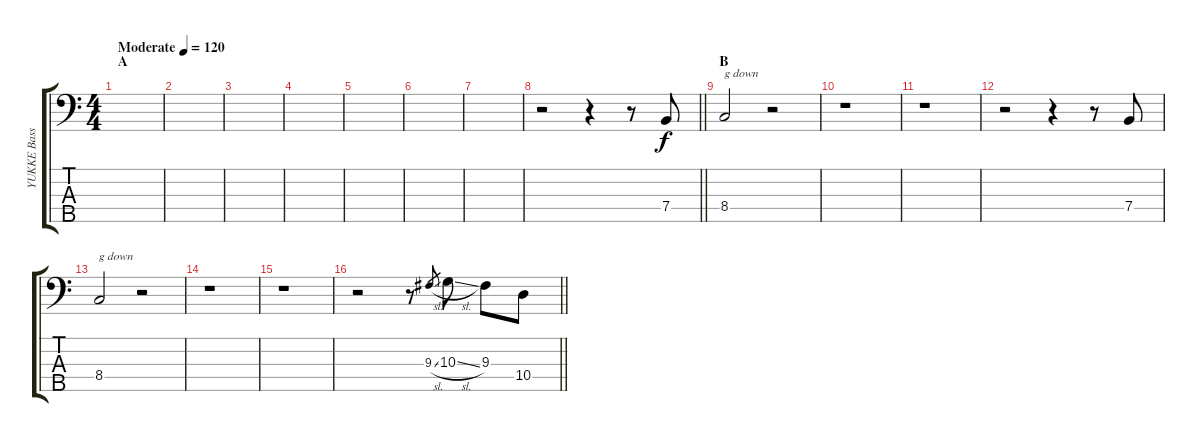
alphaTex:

\track ("YUKKE Bass" "YUKKE Bass") {instrument electricbassfinger}
\staff {score tabs}
\tuning (G2 D2 A1 E1 B0) {hide}
\ts (4 4)
\section ("" "A")
\tempo (120 "Moderate")
\clef f4
\ks c
|
|
|
|
|
|
|
\barLineRight lightlight
r.2 r.4 r.8 7.4.8 |
\section ("" "B")
8.4.2{txt "g down"} r.2 |
r.1 |
r.1 |
r.2 r.4 r.8 7.4.8 |
8.4.2{txt "g down"} r.2 |
r.1 |
r.1 |
\barLineRight lightlight
r.2 r.8 9.3{sl}.8{gr} 10.3{sl}.8 9.3.8 10.4.8
